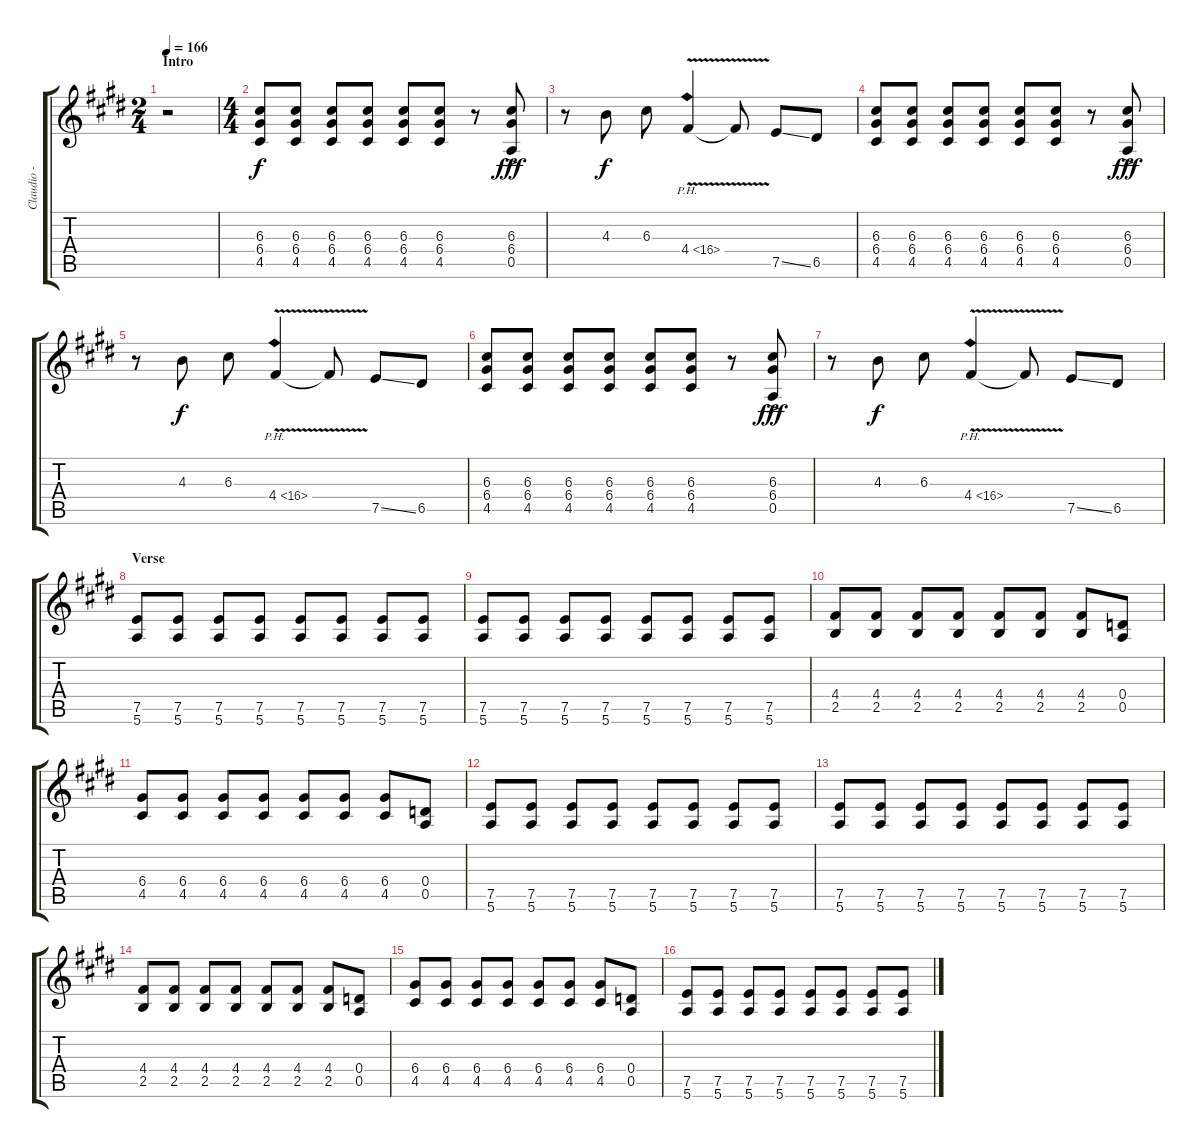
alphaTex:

\track ("Claudio - Rhythm" "Claudio - ") {instrument distortionguitar}
\staff {score tabs}
\tuning (E4 B3 G3 D3 A2 E2) {hide}
\ts (2 4)
\section ("" "Intro")
\tempo 166
\clef g2
\ks e
r.2{dy f instrument distortionguitar} |
\ts (4 4)
(6.3 6.4 4.5).8 (6.3 6.4 4.5).8 (6.3 6.4 4.5).8 (6.3 6.4 4.5).8 (6.3 6.4 4.5).8 (6.3 6.4 4.5).8 r.8 (6.3 6.4{ac} 0.5).8{dy fff} |
r.8 4.3.8{dy f} 6.3.8 4.4{ph 12 v}.4 4.4{t}.8 7.5{ss}.8 6.5.8 |
(6.3 6.4 4.5).8 (6.3 6.4 4.5).8 (6.3 6.4 4.5).8 (6.3 6.4 4.5).8 (6.3 6.4 4.5).8 (6.3 6.4 4.5).8 r.8 (6.3 6.4{ac} 0.5).8{dy fff} |
r.8 4.3.8{dy f} 6.3.8 4.4{ph 12 v}.4 4.4{t}.8 7.5{ss}.8 6.5.8 |
(6.3 6.4 4.5).8 (6.3 6.4 4.5).8 (6.3 6.4 4.5).8 (6.3 6.4 4.5).8 (6.3 6.4 4.5).8 (6.3 6.4 4.5).8 r.8 (6.3 6.4{ac} 0.5).8{dy fff} |
r.8 4.3.8{dy f} 6.3.8 4.4{ph 12 v}.4 4.4{t}.8 7.5{ss}.8 6.5.8 |
\section ("" "Verse")
(7.5 5.6).8 (7.5 5.6).8 (7.5 5.6).8 (7.5 5.6).8 (7.5 5.6).8 (7.5 5.6).8 (7.5 5.6).8 (7.5 5.6).8 |
(7.5 5.6).8 (7.5 5.6).8 (7.5 5.6).8 (7.5 5.6).8 (7.5 5.6).8 (7.5 5.6).8 (7.5 5.6).8 (7.5 5.6).8 |
(4.4 2.5).8 (4.4 2.5).8 (4.4 2.5).8 (4.4 2.5).8 (4.4 2.5).8 (4.4 2.5).8 (4.4 2.5).8 (0.4 0.5).8 |
(6.4 4.5).8 (6.4 4.5).8 (6.4 4.5).8 (6.4 4.5).8 (6.4 4.5).8 (6.4 4.5).8 (6.4 4.5).8 (0.4 0.5).8 |
(7.5 5.6).8 (7.5 5.6).8 (7.5 5.6).8 (7.5 5.6).8 (7.5 5.6).8 (7.5 5.6).8 (7.5 5.6).8 (7.5 5.6).8 |
(7.5 5.6).8 (7.5 5.6).8 (7.5 5.6).8 (7.5 5.6).8 (7.5 5.6).8 (7.5 5.6).8 (7.5 5.6).8 (7.5 5.6).8 |
(4.4 2.5).8 (4.4 2.5).8 (4.4 2.5).8 (4.4 2.5).8 (4.4 2.5).8 (4.4 2.5).8 (4.4 2.5).8 (0.4 0.5).8 |
(6.4 4.5).8 (6.4 4.5).8 (6.4 4.5).8 (6.4 4.5).8 (6.4 4.5).8 (6.4 4.5).8 (6.4 4.5).8 (0.4 0.5).8 |
(7.5 5.6).8 (7.5 5.6).8 (7.5 5.6).8 (7.5 5.6).8 (7.5 5.6).8 (7.5 5.6).8 (7.5 5.6).8 (7.5 5.6).8
